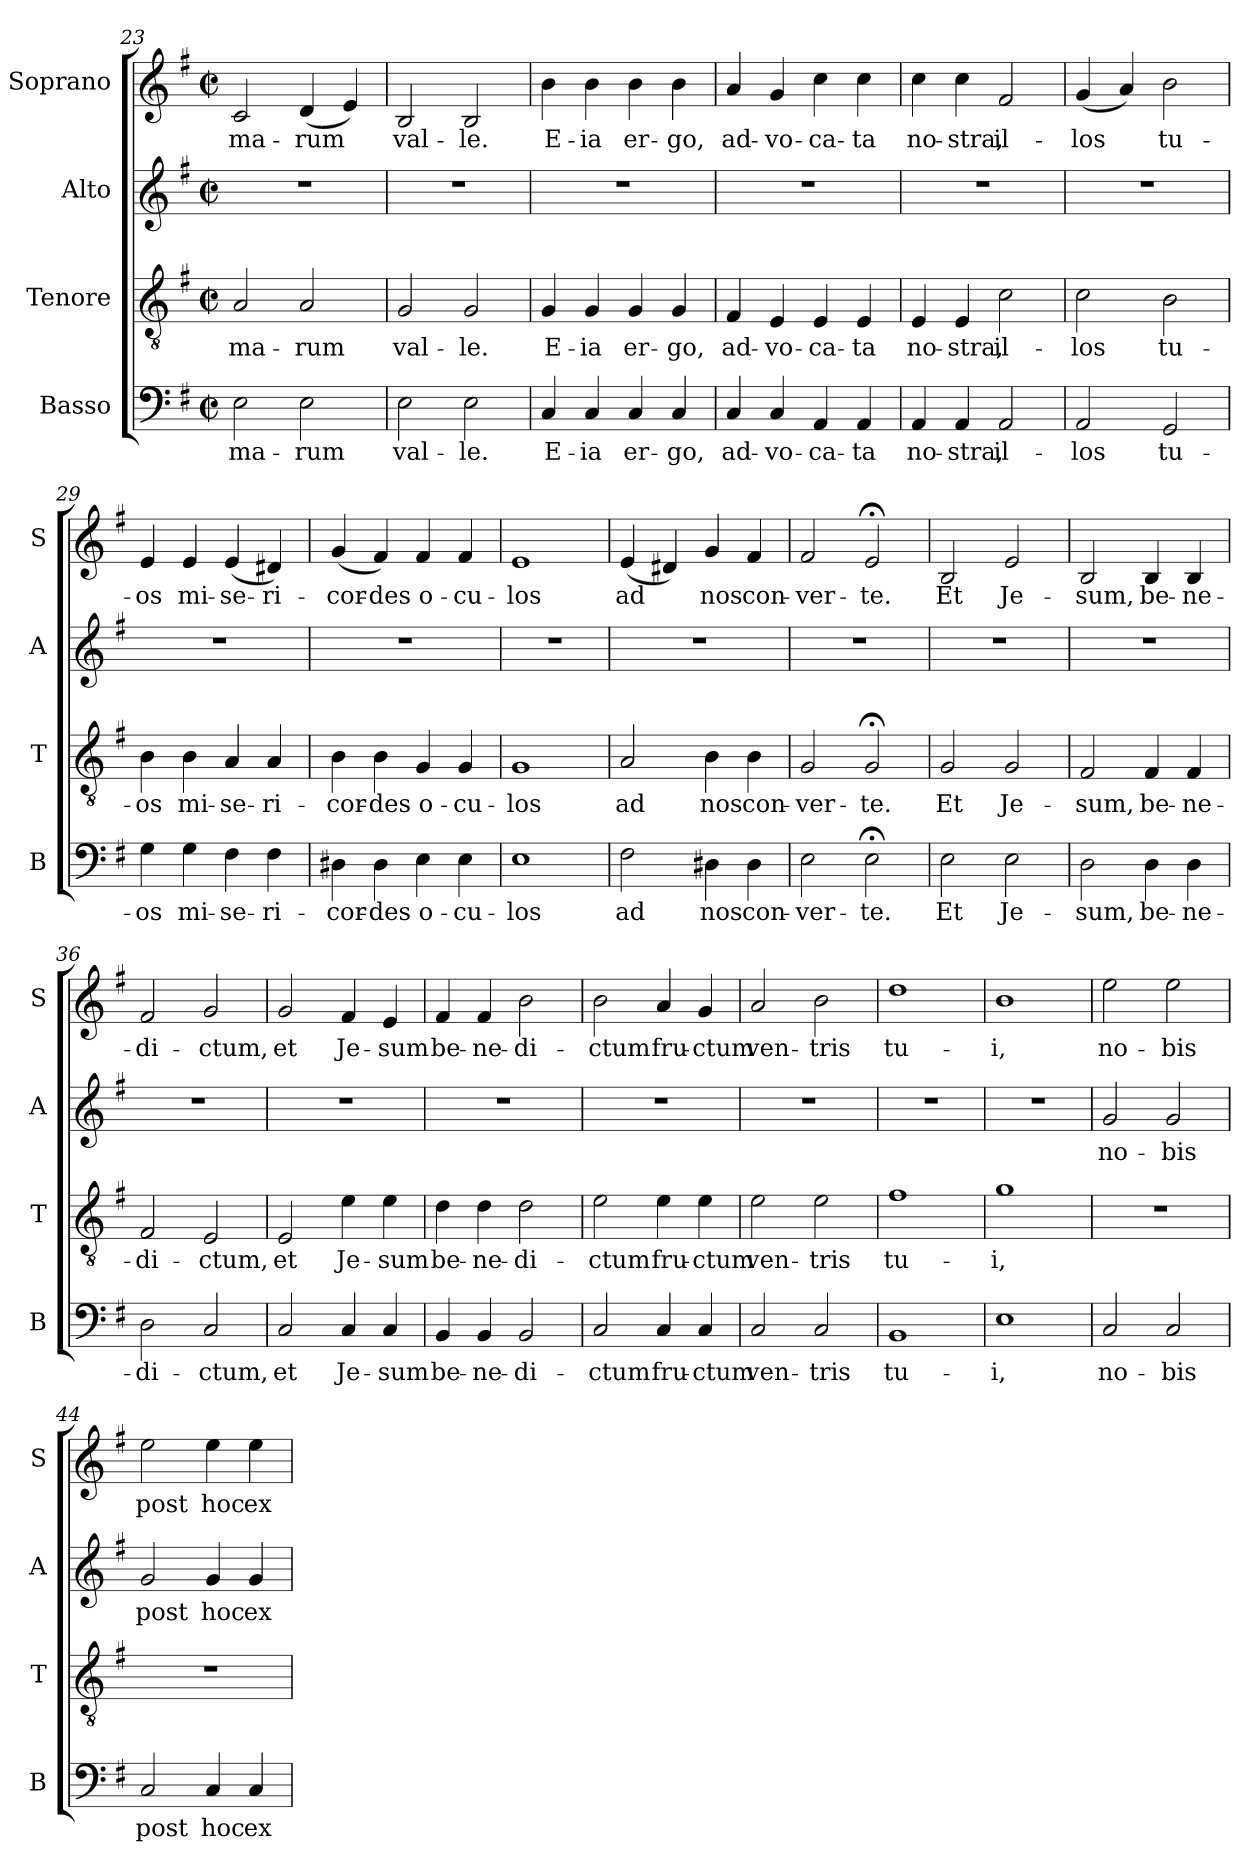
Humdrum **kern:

**kern	**text	**kern	**text	**kern	**text	**kern	**text
*part4	*part4	*part3	*part3	*part2	*part2	*part1	*part1
*staff4	*staff4	*staff3	*staff3	*staff2	*staff2	*staff1	*staff1
*I"Basso	*	*I"Tenore	*	*I"Alto	*	*I"Soprano	*
*I'B	*	*I'T	*	*I'A	*	*I'S	*
*clefF4	*	*clefGv2	*	*clefG2	*	*clefG2	*
*k[f#]	*	*k[f#]	*	*k[f#]	*	*k[f#]	*
*G:	*	*G:	*	*G:	*	*G:	*
*M2/2	*	*M2/2	*	*M2/2	*	*M2/2	*
*met(c|)	*	*met(c|)	*	*met(c|)	*	*met(c|)	*
=23	=23	=23	=23	=23	=23	=23	=23
!	!LO:LY:b:cj	!	!LO:LY:b:cj	!	!	!	!LO:LY:b:cj
2E\	-ma-	2A/	-ma-	1r	.	2c/	-ma-
!	!LO:LY:b:cj	!	!LO:LY:b:cj	!	!	!	!LO:LY:b
2E\	-rum	2A/	-rum	.	.	(<4d/	-rum
.	.	.	.	.	.	4e/)	.
=24	=24	=24	=24	=24	=24	=24	=24
!	!LO:LY:b:cj	!	!LO:LY:b:cj	!	!	!	!LO:LY:b:cj
2E\	val-	2G/	val-	1r	.	2B/	val-
!	!LO:LY:b:cj	!	!LO:LY:b:cj	!	!	!	!LO:LY:b:cj
2E\	-le.	2G/	-le.	.	.	2B/	-le.
=25	=25	=25	=25	=25	=25	=25	=25
!	!LO:LY:b:cj	!	!LO:LY:b:cj	!	!	!	!LO:LY:b:cj
4C/	E-	4G/	E-	1r	.	4b\	E-
!	!LO:LY:b:cj	!	!LO:LY:b:cj	!	!	!	!LO:LY:b:cj
4C/	-ia	4G/	-ia	.	.	4b\	-ia
!	!LO:LY:b:cj	!	!LO:LY:b:cj	!	!	!	!LO:LY:b:cj
4C/	er-	4G/	er-	.	.	4b\	er-
!	!LO:LY:b:cj	!	!LO:LY:b:cj	!	!	!	!LO:LY:b:cj
4C/	-go,	4G/	-go,	.	.	4b\	-go,
!!LO:LB:g=z
=26	=26	=26	=26	=26	=26	=26	=26
!	!LO:LY:b:cj	!	!LO:LY:b:cj	!	!	!	!LO:LY:b:cj
4C/	ad-	4F#/	ad-	1r	.	4a/	ad-
!	!LO:LY:b:cj	!	!LO:LY:b:cj	!	!	!	!LO:LY:b:cj
4C/	-vo-	4E/	-vo-	.	.	4g/	-vo-
!	!LO:LY:b:cj	!	!LO:LY:b:cj	!	!	!	!LO:LY:b:cj
4AA/	-ca-	4E/	-ca-	.	.	4cc\	-ca-
!	!LO:LY:b:cj	!	!LO:LY:b:cj	!	!	!	!LO:LY:b:cj
4AA/	-ta	4E/	-ta	.	.	4cc\	-ta
=27	=27	=27	=27	=27	=27	=27	=27
!	!LO:LY:b:cj	!	!LO:LY:b:cj	!	!	!	!LO:LY:b:cj
4AA/	no-	4E/	no-	1r	.	4cc\	no-
!	!LO:LY:b:cj	!	!LO:LY:b:cj	!	!	!	!LO:LY:b:cj
4AA/	-stra,	4E/	-stra,	.	.	4cc\	-stra,
!	!LO:LY:b:cj	!	!LO:LY:b:cj	!	!	!	!LO:LY:b:cj
2AA/	il-	2c\	il-	.	.	2f#/	il-
=28	=28	=28	=28	=28	=28	=28	=28
!	!LO:LY:b:cj	!	!LO:LY:b:cj	!	!	!	!LO:LY:b:cj
2AA/	-los	2c\	-los	1r	.	(<4g/	-los
.	.	.	.	.	.	4a/)	.
!	!LO:LY:b:cj	!	!LO:LY:b:cj	!	!	!	!LO:LY:b:cj
2GG/	tu-	2B\	tu-	.	.	2b\	tu-
=29	=29	=29	=29	=29	=29	=29	=29
!	!LO:LY:b:cj	!	!LO:LY:b:cj	!	!	!	!LO:LY:b:cj
4G\	-os	4B\	-os	1r	.	4e/	-os
!	!LO:LY:b:cj	!	!LO:LY:b:cj	!	!	!	!LO:LY:b:cj
4G\	mi-	4B\	mi-	.	.	4e/	mi-
!	!LO:LY:b:cj	!	!LO:LY:b:cj	!	!	!	!LO:LY:b:cj
4F#\	-se-	4A/	-se-	.	.	(<4e/	-se-
!	!LO:LY:b:cj	!	!LO:LY:b:cj	!	!	!	!LO:LY:b:cj
4F#\	-ri-	4A/	-ri-	.	.	4d#X/)	-ri-
=30	=30	=30	=30	=30	=30	=30	=30
!	!LO:LY:b:cj	!	!LO:LY:b:cj	!	!	!	!LO:LY:b:cj
4D#X\	-cor-	4B\	-cor-	1r	.	(<4g/	-cor-
!	!LO:LY:b:cj	!	!LO:LY:b:cj	!	!	!	!LO:LY:b:cj
4D#\	-des	4B\	-des	.	.	4f#/)	-des
!	!LO:LY:b:cj	!	!LO:LY:b:cj	!	!	!	!LO:LY:b:cj
4E\	o-	4G/	o-	.	.	4f#/	o-
!	!LO:LY:b:cj	!	!LO:LY:b:cj	!	!	!	!LO:LY:b:cj
4E\	-cu-	4G/	-cu-	.	.	4f#/	-cu-
!!LO:LB:g=z
=31	=31	=31	=31	=31	=31	=31	=31
!	!LO:LY:b:cj	!	!LO:LY:b:cj	!	!	!	!LO:LY:b:cj
1E	-los	1G	-los	1r	.	1e	-los
=32	=32	=32	=32	=32	=32	=32	=32
!	!LO:LY:b:cj	!	!LO:LY:b:cj	!	!	!	!LO:LY:b:cj
2F#\	ad	2A/	ad	1r	.	(<4e/	ad
.	.	.	.	.	.	4d#X/)	.
!	!LO:LY:b:cj	!	!LO:LY:b:cj	!	!	!	!LO:LY:b:cj
4D#X\	nos	4B\	nos	.	.	4g/	nos
!	!LO:LY:b:cj	!	!LO:LY:b:cj	!	!	!	!LO:LY:b:cj
4D#\	con-	4B\	con-	.	.	4f#/	con-
=33	=33	=33	=33	=33	=33	=33	=33
!	!LO:LY:b:cj	!	!LO:LY:b:cj	!	!	!	!LO:LY:b:cj
2E\	-ver-	2G/	-ver-	1r	.	2f#/	-ver-
!	!LO:LY:b:cj	!	!LO:LY:b:cj	!	!	!	!LO:LY:b:cj
2E;<\	-te.	2G;</	-te.	.	.	2e;</	-te.
=34	=34	=34	=34	=34	=34	=34	=34
!	!LO:LY:b:cj	!	!LO:LY:b:cj	!	!	!	!LO:LY:b:cj
2E\	Et	2G/	Et	1r	.	2B/	Et
!	!LO:LY:b:cj	!	!LO:LY:b:cj	!	!	!	!LO:LY:b:cj
2E\	Je-	2G/	Je-	.	.	2e/	Je-
=35	=35	=35	=35	=35	=35	=35	=35
!	!LO:LY:b:cj	!	!LO:LY:b:cj	!	!	!	!LO:LY:b:cj
2D\	-sum,	2F#/	-sum,	1r	.	2B/	-sum,
!	!LO:LY:b:cj	!	!LO:LY:b:cj	!	!	!	!LO:LY:b:cj
4D\	be-	4F#/	be-	.	.	4B/	be-
!	!LO:LY:b:cj	!	!LO:LY:b:cj	!	!	!	!LO:LY:b:cj
4D\	-ne-	4F#/	-ne-	.	.	4B/	-ne-
!!LO:PB:g=z
=36	=36	=36	=36	=36	=36	=36	=36
!	!LO:LY:b:cj	!	!LO:LY:b:cj	!	!	!	!LO:LY:b:cj
2D\	-di-	2F#/	-di-	1r	.	2f#/	-di-
!	!LO:LY:b:cj	!	!LO:LY:b:cj	!	!	!	!LO:LY:b:cj
2C/	-ctum,	2E/	-ctum,	.	.	2g/	-ctum,
=37	=37	=37	=37	=37	=37	=37	=37
!	!LO:LY:b:cj	!	!LO:LY:b:cj	!	!	!	!LO:LY:b:cj
2C/	et	2E/	et	1r	.	2g/	et
!	!LO:LY:b:cj	!	!LO:LY:b:cj	!	!	!	!LO:LY:b:cj
4C/	Je-	4e\	Je-	.	.	4f#/	Je-
!	!LO:LY:b:cj	!	!LO:LY:b:cj	!	!	!	!LO:LY:b:cj
4C/	-sum	4e\	-sum	.	.	4e/	-sum
=38	=38	=38	=38	=38	=38	=38	=38
!	!LO:LY:b:cj	!	!LO:LY:b:cj	!	!	!	!LO:LY:b:cj
4BB/	be-	4d\	be-	1r	.	4f#/	be-
!	!LO:LY:b:cj	!	!LO:LY:b:cj	!	!	!	!LO:LY:b:cj
4BB/	-ne-	4d\	-ne-	.	.	4f#/	-ne-
!	!LO:LY:b:cj	!	!LO:LY:b:cj	!	!	!	!LO:LY:b:cj
2BB/	-di-	2d\	-di-	.	.	2b\	-di-
=39	=39	=39	=39	=39	=39	=39	=39
!	!LO:LY:b:cj	!	!LO:LY:b:cj	!	!	!	!LO:LY:b:cj
2C/	-ctum	2e\	-ctum	1r	.	2b\	-ctum
!	!LO:LY:b:cj	!	!LO:LY:b:cj	!	!	!	!LO:LY:b:cj
4C/	fru-	4e\	fru-	.	.	4a/	fru-
!	!LO:LY:b:cj	!	!LO:LY:b:cj	!	!	!	!LO:LY:b:cj
4C/	-ctum	4e\	-ctum	.	.	4g/	-ctum
=40	=40	=40	=40	=40	=40	=40	=40
!	!LO:LY:b:cj	!	!LO:LY:b:cj	!	!	!	!LO:LY:b:cj
2C/	ven-	2e\	ven-	1r	.	2a/	ven-
!	!LO:LY:b:cj	!	!LO:LY:b:cj	!	!	!	!LO:LY:b:cj
2C/	-tris	2e\	-tris	.	.	2b\	-tris
!!LO:LB:g=z
=41	=41	=41	=41	=41	=41	=41	=41
!	!LO:LY:b:cj	!	!LO:LY:b:cj	!	!	!	!LO:LY:b:cj
1BB	tu-	1f#	tu-	1r	.	1dd	tu-
=42	=42	=42	=42	=42	=42	=42	=42
!	!LO:LY:b:cj	!	!LO:LY:b:cj	!	!	!	!LO:LY:b:cj
1E	-i,	1g	-i,	1r	.	1b	-i,
=43	=43	=43	=43	=43	=43	=43	=43
!	!LO:LY:b:cj	!	!	!	!LO:LY:b:cj	!	!LO:LY:b:cj
2C/	no-	1r	.	2g/	no-	2ee\	no-
!	!LO:LY:b:cj	!	!	!	!LO:LY:b:cj	!	!LO:LY:b:cj
2C/	-bis	.	.	2g/	-bis	2ee\	-bis
=44	=44	=44	=44	=44	=44	=44	=44
!	!LO:LY:b:cj	!	!	!	!LO:LY:b:cj	!	!LO:LY:b:cj
2C/	post	1r	.	2g/	post	2ee\	post
!	!LO:LY:b:cj	!	!	!	!LO:LY:b:cj	!	!LO:LY:b:cj
4C/	hoc	.	.	4g/	hoc	4ee\	hoc
!	!LO:LY:b:cj	!	!	!	!LO:LY:b:cj	!	!LO:LY:b:cj
4C/	ex-	.	.	4g/	ex-	4ee\	ex-
=	=	=	=	=	=	=	=
*-	*-	*-	*-	*-	*-	*-	*-
